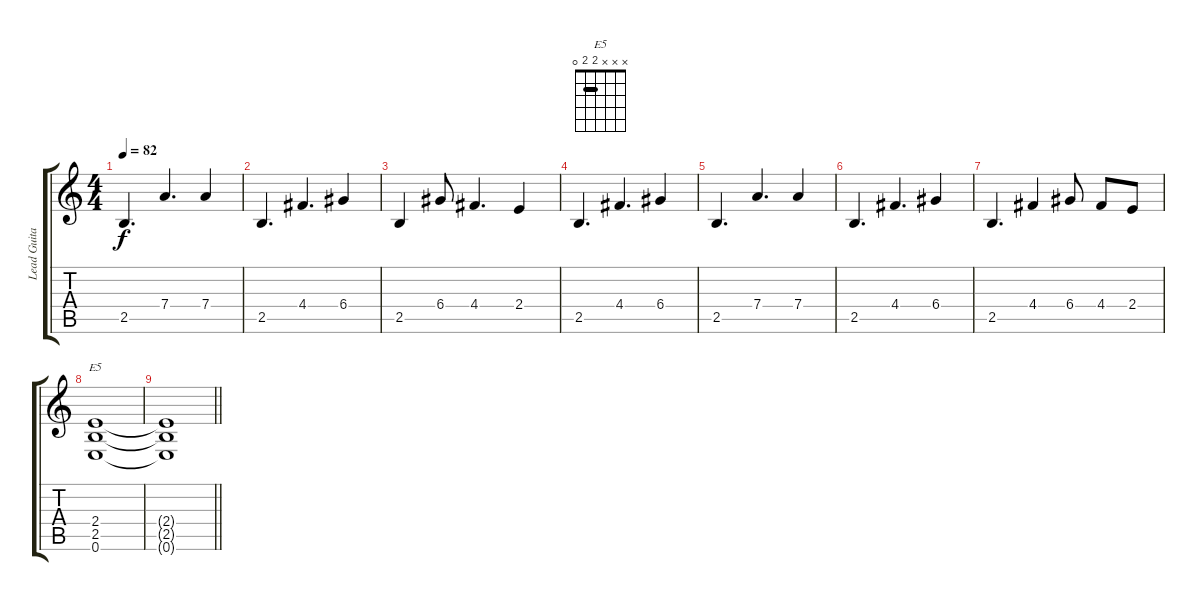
\track ("Lead Guitar" "Lead Guita") {instrument overdrivenguitar}
\staff {score tabs}
\tuning (E4 B3 G3 D3 A2 E2) {hide}
\chord ("E5" x x x 2 2 0) {barre 2}
\ts (4 4)
\tempo 82
\clef g2
\ks c
2.5.4{d dy f} 7.4.4{d} 7.4.4 |
2.5.4{d} 4.4.4{d} 6.4.4 |
2.5.4 6.4.8 4.4.4{d} 2.4.4 |
2.5.4{d} 4.4.4{d} 6.4.4 |
2.5.4{d} 7.4.4{d} 7.4.4 |
2.5.4{d} 4.4.4{d} 6.4.4 |
2.5.4{d} 4.4.4 6.4.8 4.4.8 2.4.8 |
(2.4 2.5 0.6).1{ch "E5"} |
\barLineRight lightlight
(2.4{t} 2.5{t} 0.6{t}).1
